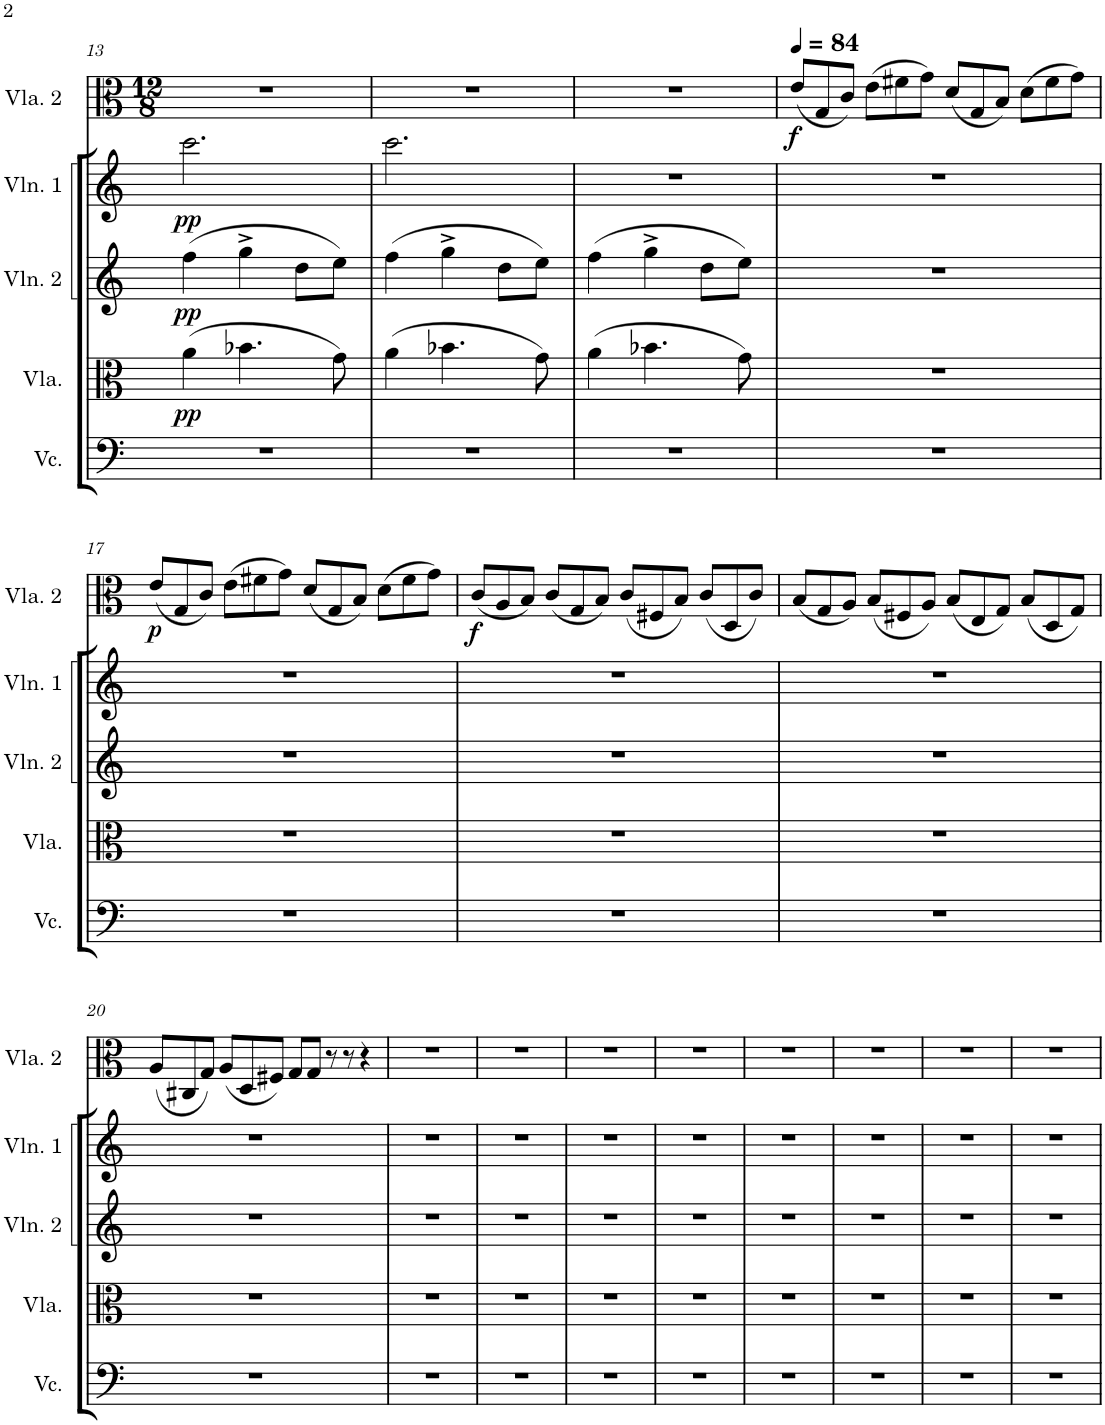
**kern	**kern	**dynam	**kern	**dynam	**kern	**dynam	**kern	**dynam
*part5	*part4	*part4	*part3	*part3	*part2	*part2	*part1	*part1
*staff5	*staff4	*staff4	*staff3	*staff3	*staff2	*staff2	*staff1	*staff1
*I"Violoncello	*I"Viola	*	*I"Violin 2	*	*I"Violin 1	*	*I"Viola 2	*
*I'Vc.	*I'Vla.	*	*I'Vln. 2	*	*I'Vln. 1	*	*I'Vla. 2	*
!!LO:PB:g=z
*clefF4	*clefC3	*	*clefG2	*	*clefG2	*	*clefC3	*
*k[]	*k[]	*	*k[]	*	*k[]	*	*k[]	*
*M3/4	*M3/4	*	*M3/4	*	*M3/4	*	*M12/8	*
=13	=13	=13	=13	=13	=13	=13	=13	=13
!	!	!LO:DY:b	!	!LO:DY:b	!	!LO:DY:b	!	!
2.r	(4a\	pp	(4ff\	pp	2.ccc\	pp	1.r	.
.	4.b-X\	.	4gg^\	.	.	.	.	.
.	.	.	8dd\L	.	.	.	.	.
.	8g\)	.	8ee\J)	.	.	.	.	.
2.ryy	2.ryy	.	2.ryy	.	2.ryy	.	.	.
=14	=14	=14	=14	=14	=14	=14	=14	=14
2.r	(4a\	.	(4ff\	.	2.ccc\	.	1.r	.
.	4.b-X\	.	4gg^\	.	.	.	.	.
.	.	.	8dd\L	.	.	.	.	.
.	8g\)	.	8ee\J)	.	.	.	.	.
2.ryy	2.ryy	.	2.ryy	.	2.ryy	.	.	.
=15	=15	=15	=15	=15	=15	=15	=15	=15
2.r	(4a\	.	(4ff\	.	2.r	.	1.r	.
.	4.b-X\	.	4gg^\	.	.	.	.	.
.	.	.	8dd\L	.	.	.	.	.
.	8g\)	.	8ee\J)	.	.	.	.	.
2.ryy	2.ryy	.	2.ryy	.	2.ryy	.	.	.
=16	=16	=16	=16	=16	=16	=16	=16	=16
*	*	*	*	*	*	*	*MM84	*
!	!	!	!	!	!	!	!	!LO:DY:b
2.r	2.r	.	2.r	.	2.r	.	(8e/L	f
.	.	.	.	.	.	.	8G/	.
.	.	.	.	.	.	.	8c/J)	.
.	.	.	.	.	.	.	(8e\L	.
.	.	.	.	.	.	.	8f#X\	.
.	.	.	.	.	.	.	8g\J)	.
2.ryy	2.ryy	.	2.ryy	.	2.ryy	.	(8d/L	.
.	.	.	.	.	.	.	8G/	.
.	.	.	.	.	.	.	8B/J)	.
.	.	.	.	.	.	.	(8d\L	.
.	.	.	.	.	.	.	8f#\	.
.	.	.	.	.	.	.	8g\J)	.
!!LO:LB:g=z
=17	=17	=17	=17	=17	=17	=17	=17	=17
!	!	!	!	!	!	!	!	!LO:DY:b
2.r	2.r	.	2.r	.	2.r	.	(8e/L	p
.	.	.	.	.	.	.	8G/	.
.	.	.	.	.	.	.	8c/J)	.
.	.	.	.	.	.	.	(8e\L	.
.	.	.	.	.	.	.	8f#X\	.
.	.	.	.	.	.	.	8g\J)	.
2.ryy	2.ryy	.	2.ryy	.	2.ryy	.	(8d/L	.
.	.	.	.	.	.	.	8G/	.
.	.	.	.	.	.	.	8B/J)	.
.	.	.	.	.	.	.	(8d\L	.
.	.	.	.	.	.	.	8f#\	.
.	.	.	.	.	.	.	8g\J)	.
=18	=18	=18	=18	=18	=18	=18	=18	=18
!	!	!	!	!	!	!	!	!LO:DY:b
2.r	2.r	.	2.r	.	2.r	.	(8c/L	f
.	.	.	.	.	.	.	8A/	.
.	.	.	.	.	.	.	8B/J)	.
.	.	.	.	.	.	.	(8c/L	.
.	.	.	.	.	.	.	8G/	.
.	.	.	.	.	.	.	8B/J)	.
2.ryy	2.ryy	.	2.ryy	.	2.ryy	.	(8c/L	.
.	.	.	.	.	.	.	8F#X/	.
.	.	.	.	.	.	.	8B/J)	.
.	.	.	.	.	.	.	(8c/L	.
.	.	.	.	.	.	.	8D/	.
.	.	.	.	.	.	.	8c/J)	.
=19	=19	=19	=19	=19	=19	=19	=19	=19
2.r	2.r	.	2.r	.	2.r	.	(8B/L	.
.	.	.	.	.	.	.	8G/	.
.	.	.	.	.	.	.	8A/J)	.
.	.	.	.	.	.	.	(8B/L	.
.	.	.	.	.	.	.	8F#X/	.
.	.	.	.	.	.	.	8A/J)	.
2.ryy	2.ryy	.	2.ryy	.	2.ryy	.	(8B/L	.
.	.	.	.	.	.	.	8E/	.
.	.	.	.	.	.	.	8G/J)	.
.	.	.	.	.	.	.	(8B/L	.
.	.	.	.	.	.	.	8D/	.
.	.	.	.	.	.	.	8G/J)	.
!!LO:LB:g=z
=20	=20	=20	=20	=20	=20	=20	=20	=20
2.r	2.r	.	2.r	.	2.r	.	(8A/L	.
.	.	.	.	.	.	.	8C#X/	.
.	.	.	.	.	.	.	8G/J)	.
.	.	.	.	.	.	.	(8A/L	.
.	.	.	.	.	.	.	8D/	.
.	.	.	.	.	.	.	8F#X/J)	.
2.ryy	2.ryy	.	2.ryy	.	2.ryy	.	8G/L	.
.	.	.	.	.	.	.	8G/J	.
.	.	.	.	.	.	.	8r	.
.	.	.	.	.	.	.	8r	.
.	.	.	.	.	.	.	4r	.
=21	=21	=21	=21	=21	=21	=21	=21	=21
2.r	2.r	.	2.r	.	2.r	.	1.r	.
2.ryy	2.ryy	.	2.ryy	.	2.ryy	.	.	.
=22	=22	=22	=22	=22	=22	=22	=22	=22
2.r	2.r	.	2.r	.	2.r	.	1.r	.
2.ryy	2.ryy	.	2.ryy	.	2.ryy	.	.	.
=23	=23	=23	=23	=23	=23	=23	=23	=23
2.r	2.r	.	2.r	.	2.r	.	1.r	.
2.ryy	2.ryy	.	2.ryy	.	2.ryy	.	.	.
=24	=24	=24	=24	=24	=24	=24	=24	=24
2.r	2.r	.	2.r	.	2.r	.	1.r	.
2.ryy	2.ryy	.	2.ryy	.	2.ryy	.	.	.
=25	=25	=25	=25	=25	=25	=25	=25	=25
2.r	2.r	.	2.r	.	2.r	.	1.r	.
2.ryy	2.ryy	.	2.ryy	.	2.ryy	.	.	.
=26	=26	=26	=26	=26	=26	=26	=26	=26
2.r	2.r	.	2.r	.	2.r	.	1.r	.
2.ryy	2.ryy	.	2.ryy	.	2.ryy	.	.	.
=27	=27	=27	=27	=27	=27	=27	=27	=27
2.r	2.r	.	2.r	.	2.r	.	1.r	.
2.ryy	2.ryy	.	2.ryy	.	2.ryy	.	.	.
=28	=28	=28	=28	=28	=28	=28	=28	=28
2.r	2.r	.	2.r	.	2.r	.	1.r	.
2.ryy	2.ryy	.	2.ryy	.	2.ryy	.	.	.
=	=	=	=	=	=	=	=	=
*-	*-	*-	*-	*-	*-	*-	*-	*-
